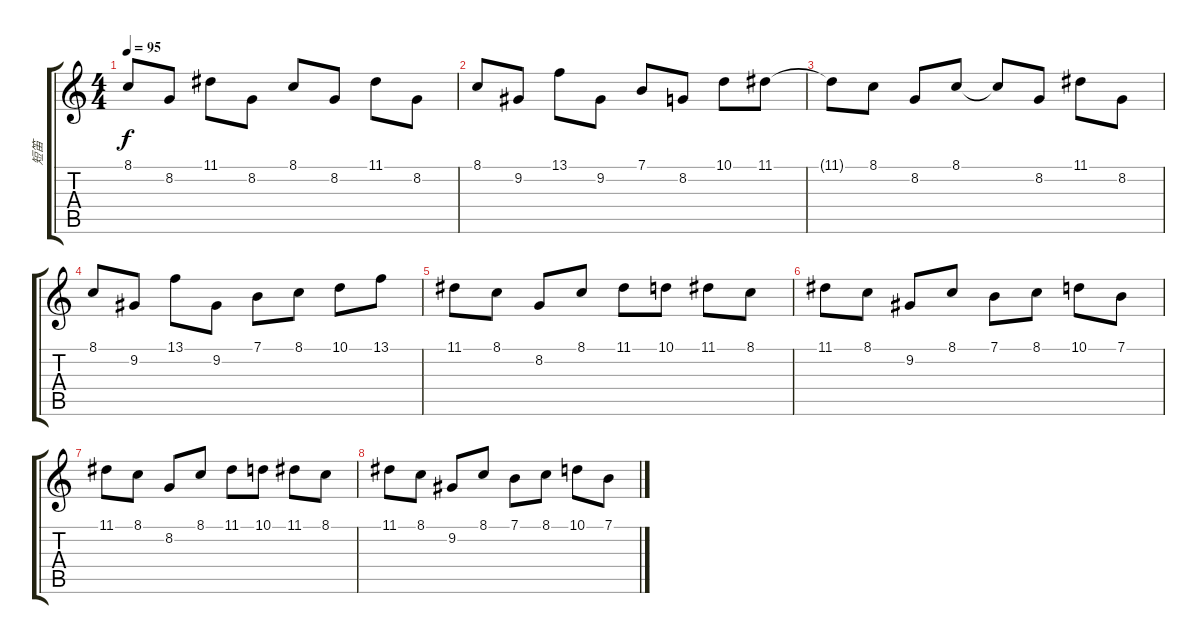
\track ("短笛" "短笛") {instrument piccolo}
\staff {score tabs}
\tuning (E4 B3 G3 D3 A2 E2) {hide}
\ts (4 4)
\tempo 95
\clef g2
\ks c
8.1.8{dy f} 8.2.8 11.1.8 8.2.8 8.1.8 8.2.8 11.1.8 8.2.8 |
8.1.8 9.2.8 13.1.8 9.2.8 7.1.8 8.2.8 10.1.8 11.1.8 |
11.1{t}.8 8.1.8 8.2.8 8.1.8 8.1{t}.8 8.2.8 11.1.8 8.2.8 |
8.1.8 9.2.8 13.1.8 9.2.8 7.1.8 8.1.8 10.1.8 13.1.8 |
11.1.8 8.1.8 8.2.8 8.1.8 11.1.8 10.1.8 11.1.8 8.1.8 |
11.1.8 8.1.8 9.2.8 8.1.8 7.1.8 8.1.8 10.1.8 7.1.8 |
11.1.8 8.1.8 8.2.8 8.1.8 11.1.8 10.1.8 11.1.8 8.1.8 |
11.1.8 8.1.8 9.2.8 8.1.8 7.1.8 8.1.8 10.1.8 7.1.8
